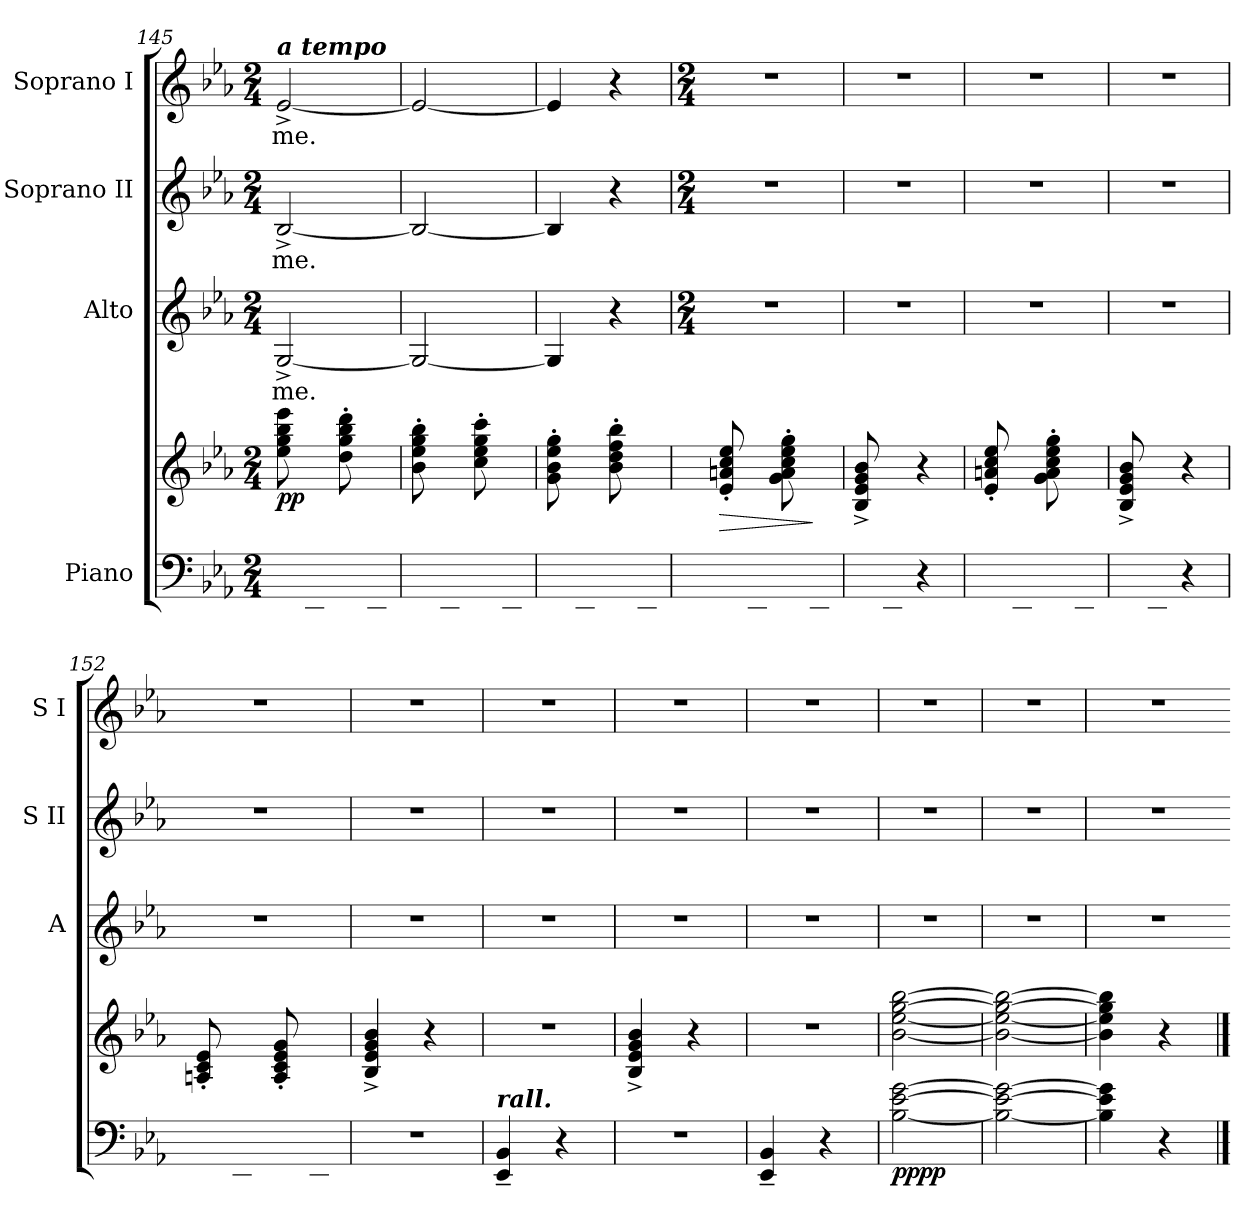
**kern	**kern	**dynam	**kern	**text	**kern	**text	**kern	**text
*part4	*part4	*part4	*part3	*part3	*part2	*part2	*part1	*part1
*staff5	*staff4	*staff4/5	*staff3	*staff3	*staff2	*staff2	*staff1	*staff1
*I"Piano	*	*	*I"Alto	*	*I"Soprano II	*	*I"Soprano I	*
*	*	*	*I'A	*	*I'S II	*	*I'S I	*
*clefF4	*clefG2	*	*clefG2	*	*clefG2	*	*clefG2	*
*k[b-e-a-]	*k[b-e-a-]	*	*k[b-e-a-]	*	*k[b-e-a-]	*	*k[b-e-a-]	*
*E-:	*E-:	*	*E-:	*	*E-:	*	*E-:	*
*M2/4	*M2/4	*	*M2/4	*	*M2/4	*	*M2/4	*
=145	=145	=145	=145	=145	=145	=145	=145	=145
*^	*	*	*	*	*	*	*	*
!	!	!	!	!	!	!	!	!LO:TX:a:Bi:t=a tempo	!
!	!	!	!LO:DY:b	!	!LO:LY:b	!	!LO:LY:b	!	!LO:LY:b
8ryy	2ryy	8ee- 8gg 8bb- 8eee-L	pp	[2G^	me.	[2B-^	me.	[2e-^	me.
8EE-' 8BB-'J	.	8ryy	.	.	.	.	.	.	.
8ryy	.	8dd' 8gg' 8bb-' 8ddd'L	.	.	.	.	.	.	.
8EE-' 8BB-'J	.	8ryy	.	.	.	.	.	.	.
=146	=146	=146	=146	=146	=146	=146	=146	=146	=146
8ryy	2ryy	8b-' 8ee-' 8gg' 8bb-'L	.	2G_	.	2B-_	.	2e-_	.
8EE-' 8BB-'J	.	8ryy	.	.	.	.	.	.	.
8ryy	.	8cc' 8ee-' 8gg' 8ccc'L	.	.	.	.	.	.	.
8EE-' 8BB-'J	.	8ryy	.	.	.	.	.	.	.
=147	=147	=147	=147	=147	=147	=147	=147	=147	=147
8ryy	2ryy	8g' 8b-' 8ee-' 8gg'L	.	4G]	.	4B-]	.	4e-]	.
8EE-' 8BB-'J	.	8ryy	.	.	.	.	.	.	.
8ryy	.	8b-' 8dd' 8ff' 8bb-'L	.	4r	.	4r	.	4r	.
8EE-' 8BB-'J	.	8ryy	.	.	.	.	.	.	.
!!LO:LB:g=z
=148	=148	=148	=148	=148	=148	=148	=148	=148	=148
*	*	*	*	*M2/4	*	*M2/4	*	*M2/4	*
!	!	!	!LO:HP:b	!	!	!	!	!	!
8ryy	2ryy	8e-' 8an' 8cc' 8ee-'L	>	2r	.	2r	.	2r	.
8EE-' 8BB-'J	.	8ryy	.	.	.	.	.	.	.
8ryy	.	8g' 8a' 8cc' 8ee-' 8gg'L	.	.	.	.	.	.	.
8EE-' 8BB-'J	.	8ryy	]	.	.	.	.	.	.
=149	=149	=149	=149	=149	=149	=149	=149	=149	=149
8ryy	4ryy	8B-^ 8e-^ 8g^ 8b-^L	.	2r	.	2r	.	2r	.
8EE-' 8BB-'J	.	8ryy	.	.	.	.	.	.	.
4ryy	4r	4r	.	.	.	.	.	.	.
=150	=150	=150	=150	=150	=150	=150	=150	=150	=150
8ryy	2ryy	8e-' 8an' 8cc' 8ee-'L	.	2r	.	2r	.	2r	.
8EE-' 8BB-'J	.	8ryy	.	.	.	.	.	.	.
8ryy	.	8g' 8a' 8cc' 8ee-' 8gg'L	.	.	.	.	.	.	.
8EE-' 8BB-'J	.	8ryy	.	.	.	.	.	.	.
=151	=151	=151	=151	=151	=151	=151	=151	=151	=151
8ryy	4ryy	8B-^ 8e-^ 8g^ 8b-^L	.	2r	.	2r	.	2r	.
8EE-' 8BB-'J	.	8ryy	.	.	.	.	.	.	.
4ryy	4r	4r	.	.	.	.	.	.	.
=152	=152	=152	=152	=152	=152	=152	=152	=152	=152
8ryy	2ryy	8An' 8c' 8e-'L	.	2r	.	2r	.	2r	.
8EE-' 8BB-'J	.	8ryy	.	.	.	.	.	.	.
8ryy	.	8A' 8c' 8e-' 8g'L	.	.	.	.	.	.	.
8EE-' 8BB-'J	.	8ryy	.	.	.	.	.	.	.
*v	*v	*	*	*	*	*	*	*	*
=153	=153	=153	=153	=153	=153	=153	=153	=153
2r	4B-^ 4e-^ 4g^ 4b-^	.	2r	.	2r	.	2r	.
.	4r	.	.	.	.	.	.	.
=154	=154	=154	=154	=154	=154	=154	=154	=154
!LO:TX:a:Bi:t=rall.	!	!	!	!	!	!	!	!
!	!LO:N:vis=1	!	!	!	!	!	!	!
4EE-~ 4BB-~	2r	.	2r	.	2r	.	2r	.
4r	.	.	.	.	.	.	.	.
=155	=155	=155	=155	=155	=155	=155	=155	=155
2r	4B-^ 4e-^ 4g^ 4b-^	.	2r	.	2r	.	2r	.
.	4r	.	.	.	.	.	.	.
=156	=156	=156	=156	=156	=156	=156	=156	=156
!	!LO:N:vis=1	!	!	!	!	!	!	!
4EE-~ 4BB-~	2r	.	2r	.	2r	.	2r	.
4r	.	.	.	.	.	.	.	.
=157	=157	=157	=157	=157	=157	=157	=157	=157
!	!	!LO:DY:b=2	!	!	!	!	!	!
!	!	!LO:DY:n=1:b	!	!	!	!	!	!
[2B- [2e- [2g	[2b- [2ee- [2gg [2bb-	pp pp	2r	.	2r	.	2r	.
=158	=158	=158	=158	=158	=158	=158	=158	=158
2B-_ 2e-_ 2g_	2b-_ 2ee-_ 2gg_ 2bb-_	.	2r	.	2r	.	2r	.
=159	=159	=159	=159	=159	=159	=159	=159	=159
4B-] 4e-] 4g]	4b-] 4ee-] 4gg] 4bb-]	.	2r	.	2r	.	2r	.
4r	4r	.	.	.	.	.	.	.
==	==	=	=	=	=	=	=	=
*-	*-	*-	*-	*-	*-	*-	*-	*-
